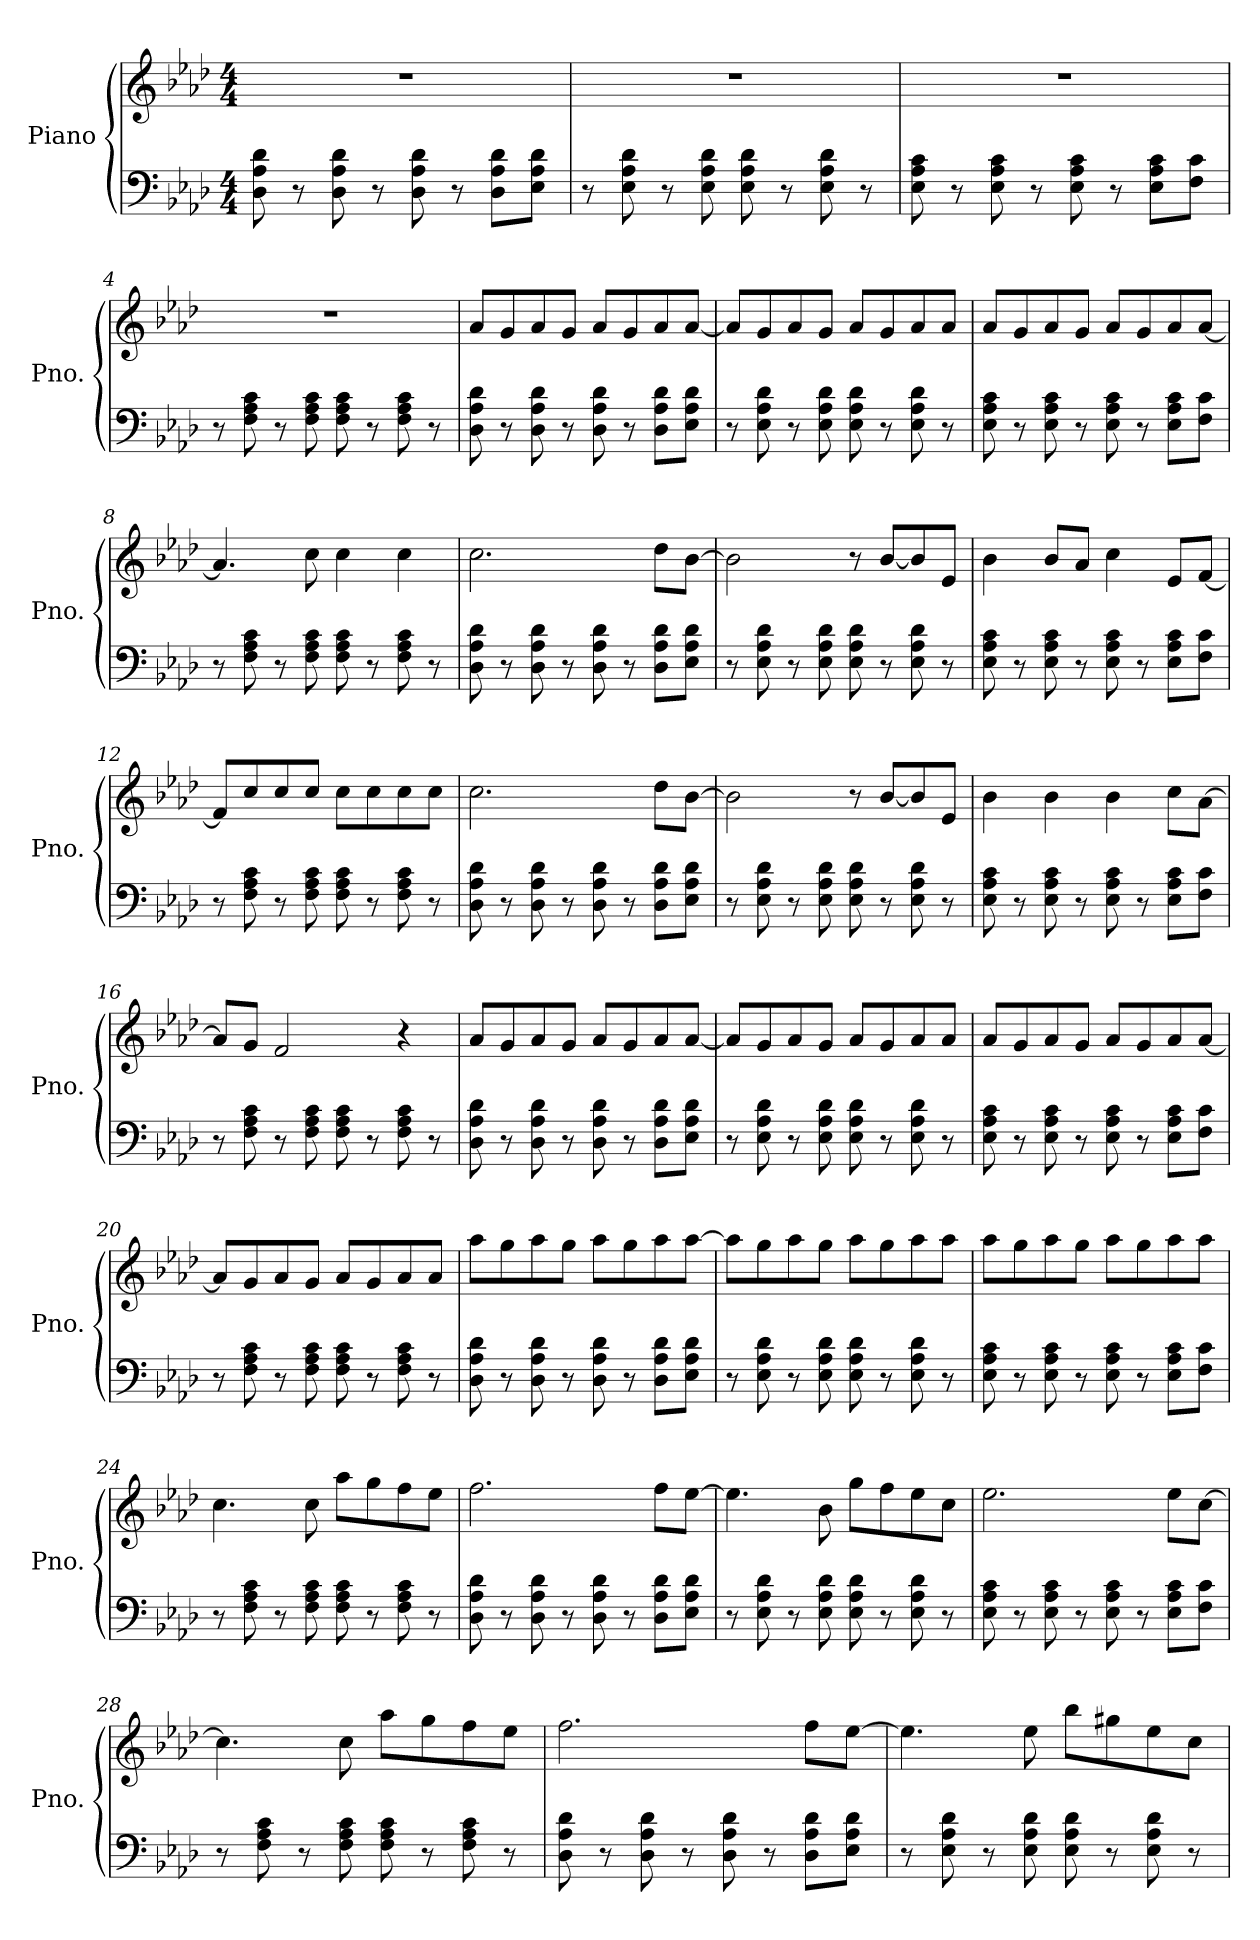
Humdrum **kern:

**kern	**kern
*part1	*part1
*staff2	*staff1
*I"Piano	*
*I'Pno.	*
*clefF4	*clefG2
*k[b-e-a-d-]	*k[b-e-a-d-]
*M4/4	*M4/4
=1	=1
8D-\ 8A-\ 8d-\	1r
8r	.
8D-\ 8A-\ 8d-\	.
8r	.
8D-\ 8A-\ 8d-\	.
8r	.
8D-\ 8A-\ 8d-\L	.
8E-\ 8A-\ 8d-\J	.
=2	=2
8r	1r
8E-\ 8A-\ 8d-\	.
8r	.
8E-\ 8A-\ 8d-\	.
8E-\ 8A-\ 8d-\	.
8r	.
8E-\ 8A-\ 8d-\	.
8r	.
=3	=3
8E-\ 8A-\ 8c\	1r
8r	.
8E-\ 8A-\ 8c\	.
8r	.
8E-\ 8A-\ 8c\	.
8r	.
8E-\ 8A-\ 8c\L	.
8F\ 8c\J	.
=4	=4
8r	1r
8F\ 8A-\ 8c\	.
8r	.
8F\ 8A-\ 8c\	.
8F\ 8A-\ 8c\	.
8r	.
8F\ 8A-\ 8c\	.
8r	.
=5	=5
8D-\ 8A-\ 8d-\	8a-/L
8r	8g/
8D-\ 8A-\ 8d-\	8a-/
8r	8g/J
8D-\ 8A-\ 8d-\	8a-/L
8r	8g/
8D-\ 8A-\ 8d-\L	8a-/
8E-\ 8A-\ 8d-\J	[8a-/J
!!LO:LB:g=z
=6	=6
8r	8a-/L]
8E-\ 8A-\ 8d-\	8g/
8r	8a-/
8E-\ 8A-\ 8d-\	8g/J
8E-\ 8A-\ 8d-\	8a-/L
8r	8g/
8E-\ 8A-\ 8d-\	8a-/
8r	8a-/J
=7	=7
8E-\ 8A-\ 8c\	8a-/L
8r	8g/
8E-\ 8A-\ 8c\	8a-/
8r	8g/J
8E-\ 8A-\ 8c\	8a-/L
8r	8g/
8E-\ 8A-\ 8c\L	8a-/
8F\ 8c\J	[8a-/J
=8	=8
8r	4.a-/]
8F\ 8A-\ 8c\	.
8r	.
8F\ 8A-\ 8c\	8cc\
8F\ 8A-\ 8c\	4cc\
8r	.
8F\ 8A-\ 8c\	4cc\
8r	.
=9	=9
8D-\ 8A-\ 8d-\	2.cc\
8r	.
8D-\ 8A-\ 8d-\	.
8r	.
8D-\ 8A-\ 8d-\	.
8r	.
8D-\ 8A-\ 8d-\L	8dd-\L
8E-\ 8A-\ 8d-\J	[8b-\J
=10	=10
8r	2b-\]
8E-\ 8A-\ 8d-\	.
8r	.
8E-\ 8A-\ 8d-\	.
8E-\ 8A-\ 8d-\	8r
8r	[8b-/L
8E-\ 8A-\ 8d-\	8b-/]
8r	8e-/J
!!LO:LB:g=z
=11	=11
8E-\ 8A-\ 8c\	4b-\
8r	.
8E-\ 8A-\ 8c\	8b-/L
8r	8a-/J
8E-\ 8A-\ 8c\	4cc\
8r	.
8E-\ 8A-\ 8c\L	8e-/L
8F\ 8c\J	[8f/J
=12	=12
8r	8f/L]
8F\ 8A-\ 8c\	8cc/
8r	8cc/
8F\ 8A-\ 8c\	8cc/J
8F\ 8A-\ 8c\	8cc\L
8r	8cc\
8F\ 8A-\ 8c\	8cc\
8r	8cc\J
=13	=13
8D-\ 8A-\ 8d-\	2.cc\
8r	.
8D-\ 8A-\ 8d-\	.
8r	.
8D-\ 8A-\ 8d-\	.
8r	.
8D-\ 8A-\ 8d-\L	8dd-\L
8E-\ 8A-\ 8d-\J	[8b-\J
=14	=14
8r	2b-\]
8E-\ 8A-\ 8d-\	.
8r	.
8E-\ 8A-\ 8d-\	.
8E-\ 8A-\ 8d-\	8r
8r	[8b-/L
8E-\ 8A-\ 8d-\	8b-/]
8r	8e-/J
=15	=15
8E-\ 8A-\ 8c\	4b-\
8r	.
8E-\ 8A-\ 8c\	4b-\
8r	.
8E-\ 8A-\ 8c\	4b-\
8r	.
8E-\ 8A-\ 8c\L	8cc\L
8F\ 8c\J	[8a-\J
!!LO:LB:g=z
=16	=16
8r	8a-/L]
8F\ 8A-\ 8c\	8g/J
8r	2f/
8F\ 8A-\ 8c\	.
8F\ 8A-\ 8c\	.
8r	.
8F\ 8A-\ 8c\	4r
8r	.
=17	=17
8D-\ 8A-\ 8d-\	8a-/L
8r	8g/
8D-\ 8A-\ 8d-\	8a-/
8r	8g/J
8D-\ 8A-\ 8d-\	8a-/L
8r	8g/
8D-\ 8A-\ 8d-\L	8a-/
8E-\ 8A-\ 8d-\J	[8a-/J
=18	=18
8r	8a-/L]
8E-\ 8A-\ 8d-\	8g/
8r	8a-/
8E-\ 8A-\ 8d-\	8g/J
8E-\ 8A-\ 8d-\	8a-/L
8r	8g/
8E-\ 8A-\ 8d-\	8a-/
8r	8a-/J
=19	=19
8E-\ 8A-\ 8c\	8a-/L
8r	8g/
8E-\ 8A-\ 8c\	8a-/
8r	8g/J
8E-\ 8A-\ 8c\	8a-/L
8r	8g/
8E-\ 8A-\ 8c\L	8a-/
8F\ 8c\J	[8a-/J
!!LO:LB:g=z
=20	=20
8r	8a-/L]
8F\ 8A-\ 8c\	8g/
8r	8a-/
8F\ 8A-\ 8c\	8g/J
8F\ 8A-\ 8c\	8a-/L
8r	8g/
8F\ 8A-\ 8c\	8a-/
8r	8a-/J
=21	=21
8D-\ 8A-\ 8d-\	8aa-\L
8r	8gg\
8D-\ 8A-\ 8d-\	8aa-\
8r	8gg\J
8D-\ 8A-\ 8d-\	8aa-\L
8r	8gg\
8D-\ 8A-\ 8d-\L	8aa-\
8E-\ 8A-\ 8d-\J	[8aa-\J
=22	=22
8r	8aa-\L]
8E-\ 8A-\ 8d-\	8gg\
8r	8aa-\
8E-\ 8A-\ 8d-\	8gg\J
8E-\ 8A-\ 8d-\	8aa-\L
8r	8gg\
8E-\ 8A-\ 8d-\	8aa-\
8r	8aa-\J
=23	=23
8E-\ 8A-\ 8c\	8aa-\L
8r	8gg\
8E-\ 8A-\ 8c\	8aa-\
8r	8gg\J
8E-\ 8A-\ 8c\	8aa-\L
8r	8gg\
8E-\ 8A-\ 8c\L	8aa-\
8F\ 8c\J	8aa-\J
!!LO:PB:g=z
=24	=24
8r	4.cc\
8F\ 8A-\ 8c\	.
8r	.
8F\ 8A-\ 8c\	8cc\
8F\ 8A-\ 8c\	8aa-\L
8r	8gg\
8F\ 8A-\ 8c\	8ff\
8r	8ee-\J
=25	=25
8D-\ 8A-\ 8d-\	2.ff\
8r	.
8D-\ 8A-\ 8d-\	.
8r	.
8D-\ 8A-\ 8d-\	.
8r	.
8D-\ 8A-\ 8d-\L	8ff\L
8E-\ 8A-\ 8d-\J	[8ee-\J
=26	=26
8r	4.ee-\]
8E-\ 8A-\ 8d-\	.
8r	.
8E-\ 8A-\ 8d-\	8b-\
8E-\ 8A-\ 8d-\	8gg\L
8r	8ff\
8E-\ 8A-\ 8d-\	8ee-\
8r	8cc\J
=27	=27
8E-\ 8A-\ 8c\	2.ee-\
8r	.
8E-\ 8A-\ 8c\	.
8r	.
8E-\ 8A-\ 8c\	.
8r	.
8E-\ 8A-\ 8c\L	8ee-\L
8F\ 8c\J	[8cc\J
=28	=28
8r	4.cc\]
8F\ 8A-\ 8c\	.
8r	.
8F\ 8A-\ 8c\	8cc\
8F\ 8A-\ 8c\	8aa-\L
8r	8gg\
8F\ 8A-\ 8c\	8ff\
8r	8ee-\J
!!LO:LB:g=z
=29	=29
8D-\ 8A-\ 8d-\	2.ff\
8r	.
8D-\ 8A-\ 8d-\	.
8r	.
8D-\ 8A-\ 8d-\	.
8r	.
8D-\ 8A-\ 8d-\L	8ff\L
8E-\ 8A-\ 8d-\J	[8ee-\J
=30	=30
8r	4.ee-\]
8E-\ 8A-\ 8d-\	.
8r	.
8E-\ 8A-\ 8d-\	8ee-\
8E-\ 8A-\ 8d-\	8bb-\L
8r	8gg#X\
8E-\ 8A-\ 8d-\	8ee-\
8r	8cc\J
=	=
*-	*-
